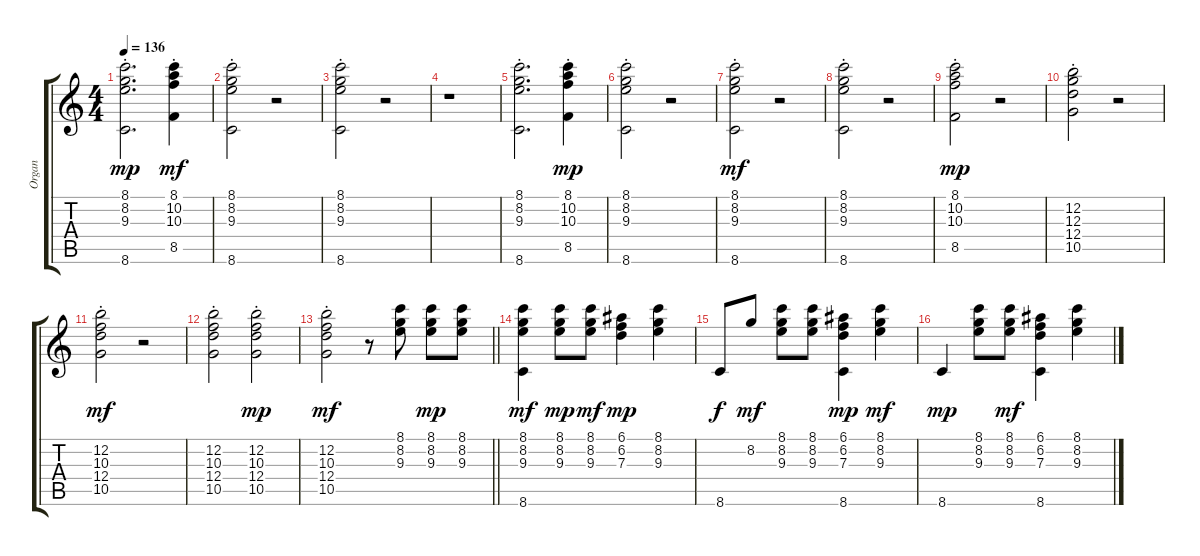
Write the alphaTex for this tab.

\track ("Organ" "Organ") {instrument overdrivenguitar}
\staff {score tabs}
\tuning (E4 B3 G3 D3 A2 E2) {hide}
\ts (4 4)
\tempo 136
\clef g2
\ks c
(8.1{st} 8.2{st} 9.3{st} 8.6{st}).2{d dy mp} (8.1{st} 10.2{st} 10.3{st} 8.5{st}).4{dy mf} |
(8.1{st} 8.2{st} 9.3{st} 8.6{st}).2 r.2 |
(8.1{st} 8.2{st} 9.3{st} 8.6{st}).2 r.2 |
r.1 |
(8.1{st} 8.2{st} 9.3{st} 8.6{st}).2{d} (8.1{st} 10.2{st} 10.3{st} 8.5{st}).4{dy mp} |
(8.1{st} 8.2{st} 9.3{st} 8.6{st}).2 r.2 |
(8.1{st} 8.2{st} 9.3{st} 8.6{st}).2{dy mf} r.2 |
(8.1{st} 8.2 9.3 8.6{st}).2 r.2 |
(8.1{st} 10.2{st} 10.3{st} 8.5{st}).2{dy mp} r.2 |
(12.2{st} 12.3{st} 12.4{st} 10.5{st}).2 r.2 |
(12.2{st} 10.3{st} 12.4{st} 10.5{st}).2{dy mf} r.2 |
(12.2{st} 10.3{st} 12.4{st} 10.5{st}).2 (12.2{st} 10.3{st} 12.4{st} 10.5{st}).2{dy mp} |
\barLineRight lightlight
(12.2{st} 10.3{st} 12.4{st} 10.5{st}).2{dy mf} r.8 (8.1 8.2 9.3).8 (8.1 8.2 9.3).8{dy mp} (8.1 8.2 9.3).8 |
(8.1 8.2 9.3 8.6).4{dy mf} (8.1 8.2 9.3).8{dy mp} (8.1 8.2 9.3).8{dy mf} (6.1 6.2 7.3).4{dy mp} (8.1 8.2 9.3).4 |
8.6.8{dy f} 8.2.8{dy mf} (8.1 8.2 9.3).8 (8.1 8.2 9.3).8 (6.1 6.2 7.3 8.6).4{dy mp} (8.1 8.2 9.3).4{dy mf} |
8.6.4{dy mp} (8.1 8.2 9.3).8 (8.1 8.2 9.3).8{dy mf} (6.1 6.2 7.3 8.6).4 (8.1 8.2 9.3).4
